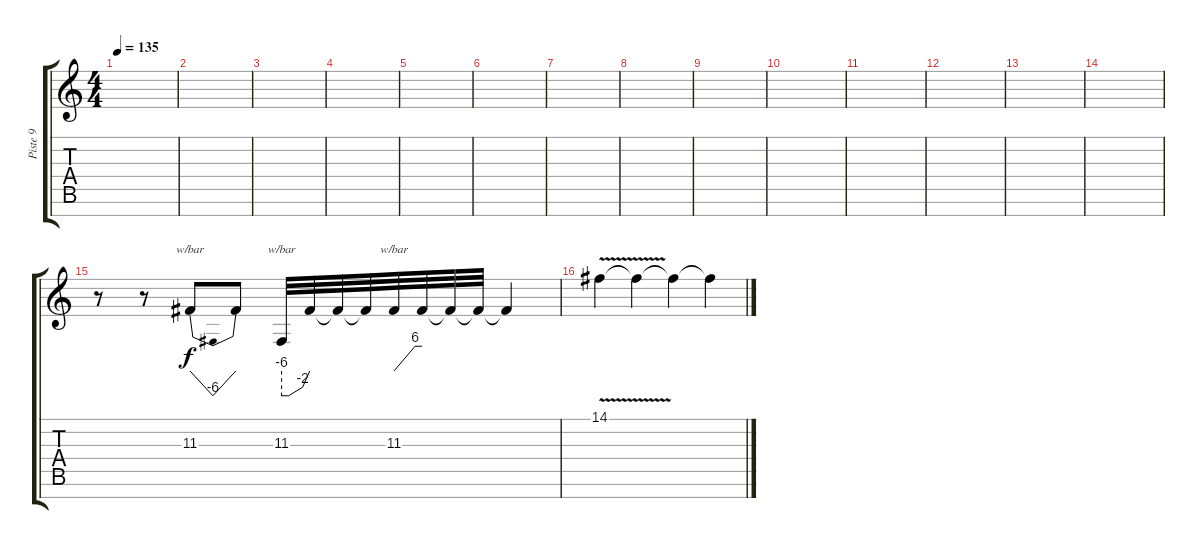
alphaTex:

\track ("Piste 9" "Piste 9") {instrument pad6metallic}
\staff {score tabs}
\tuning (E4 B3 G3 D3 A2 E2 C2) {hide}
\ts (4 4)
\tempo 135
\clef g2
\ks c
|
|
|
|
|
|
|
|
|
|
|
|
|
|
r.8 r.8 11.3.8{tbe (dip default 0 0 15 -24 60 0) volume 8} 11.3{t}.8 11.3.32{tbe (custom default 0 -24 15 -24 45 -8 60 0)} 11.3{t}.32 11.3{t}.32 11.3{t}.32 11.3.32{tbe (custom default 0 0 45 24 60 24)} 11.3{t}.32 11.3{t}.32 11.3{t}.32 11.3{t}.4 |
14.1{v}.4{volume 11} 14.1{t}.4 14.1{t}.4 14.1{t}.4
